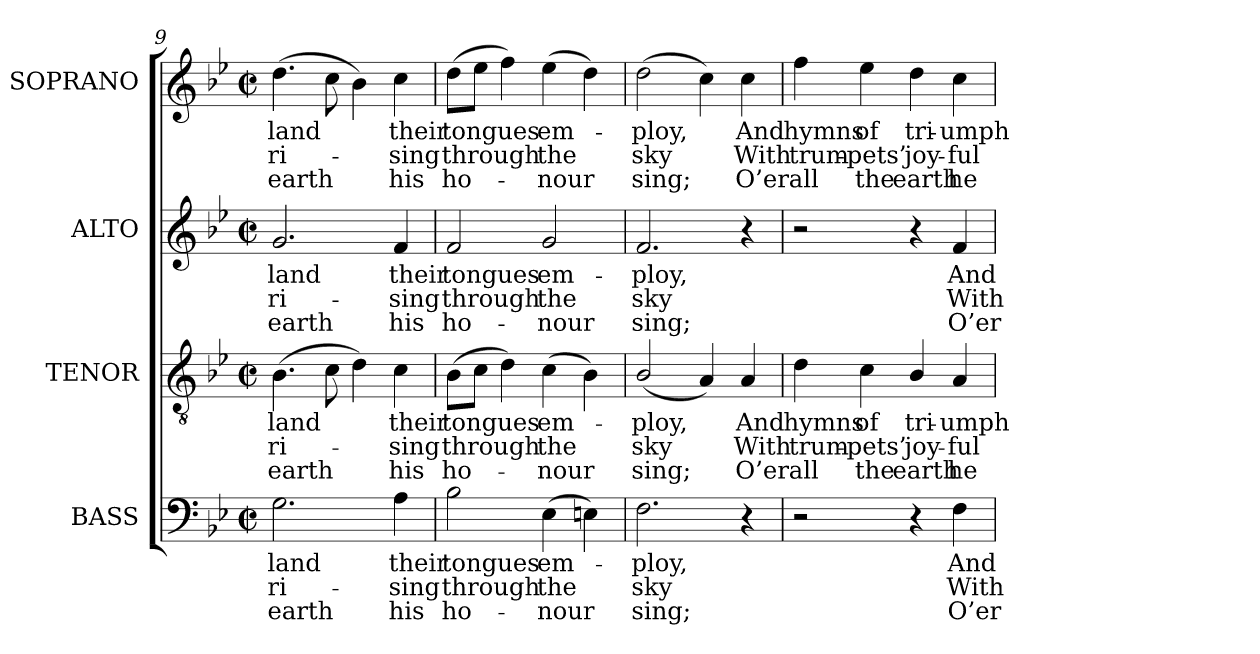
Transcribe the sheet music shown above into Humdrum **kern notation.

**kern	**text	**text	**text	**kern	**text	**text	**text	**kern	**text	**text	**text	**kern	**text	**text	**text
*part4	*part4	*part4	*part4	*part3	*part3	*part3	*part3	*part2	*part2	*part2	*part2	*part1	*part1	*part1	*part1
*staff4	*staff4	*staff4	*staff4	*staff3	*staff3	*staff3	*staff3	*staff2	*staff2	*staff2	*staff2	*staff1	*staff1	*staff1	*staff1
*I"BASS	*	*	*	*I"TENOR	*	*	*	*I"ALTO	*	*	*	*I"SOPRANO	*	*	*
*I'B.	*	*	*	*I'T.	*	*	*	*I'A.	*	*	*	*I'S.	*	*	*
*clefF4	*	*	*	*clefGv2	*	*	*	*clefG2	*	*	*	*clefG2	*	*	*
*	*	*	*	*ITrd7c12	*	*	*	*	*	*	*	*	*	*	*
*k[b-e-]	*	*	*	*k[b-e-]	*	*	*	*k[b-e-]	*	*	*	*k[b-e-]	*	*	*
*B-:	*	*	*	*B-:	*	*	*	*B-:	*	*	*	*B-:	*	*	*
*M2/2	*	*	*	*M2/2	*	*	*	*M2/2	*	*	*	*M2/2	*	*	*
*met(c|)	*	*	*	*met(c|)	*	*	*	*met(c|)	*	*	*	*met(c|)	*	*	*
=9	=9	=9	=9	=9	=9	=9	=9	=9	=9	=9	=9	=9	=9	=9	=9
!	!LO:LY:b:color=#000000	!LO:LY:b:color=#000000	!LO:LY:b:color=#000000	!	!	!	!	!	!	!	!	!	!	!	!
!	!	!	!	!	!LO:LY:b:color=#000000	!LO:LY:b:color=#000000	!LO:LY:b:color=#000000	!	!	!	!	!	!	!	!
!	!	!	!	!	!	!	!	!	!LO:LY:b:color=#000000	!LO:LY:b:color=#000000	!LO:LY:b:color=#000000	!	!	!	!
!	!	!	!	!	!	!	!	!	!	!	!	!	!LO:LY:b:color=#000000	!LO:LY:b:color=#000000	!LO:LY:b:color=#000000
2.Gi\	land	ri-	earth	(4.BB-i\	land	ri-	earth	2.gi/	land	ri-	earth	(4.ddi\	land	ri-	earth
.	.	.	.	8Ci\	.	.	.	.	.	.	.	8cci\	.	.	.
.	.	.	.	4Di\)	.	.	.	.	.	.	.	4b-i\)	.	.	.
!	!LO:LY:b:color=#000000	!LO:LY:b:color=#000000	!LO:LY:b:color=#000000	!	!	!	!	!	!	!	!	!	!	!	!
!	!	!	!	!	!LO:LY:b:color=#000000	!LO:LY:b:color=#000000	!LO:LY:b:color=#000000	!	!	!	!	!	!	!	!
!	!	!	!	!	!	!	!	!	!LO:LY:b:color=#000000	!LO:LY:b:color=#000000	!LO:LY:b:color=#000000	!	!	!	!
!	!	!	!	!	!	!	!	!	!	!	!	!	!LO:LY:b:color=#000000	!LO:LY:b:color=#000000	!LO:LY:b:color=#000000
4Ai\	their	-sing	his	4Ci\	their	-sing	his	4fi/	their	-sing	his	4cci\	their	-sing	his
=10	=10	=10	=10	=10	=10	=10	=10	=10	=10	=10	=10	=10	=10	=10	=10
!	!LO:LY:b:color=#000000	!LO:LY:b:color=#000000	!LO:LY:b:color=#000000	!	!	!	!	!	!	!	!	!	!	!	!
!	!	!	!	!	!LO:LY:b:color=#000000	!LO:LY:b:color=#000000	!LO:LY:b:color=#000000	!	!	!	!	!	!	!	!
!	!	!	!	!	!	!	!	!	!LO:LY:b:color=#000000	!LO:LY:b:color=#000000	!LO:LY:b:color=#000000	!	!	!	!
!	!	!	!	!	!	!	!	!	!	!	!	!	!LO:LY:b:color=#000000	!LO:LY:b:color=#000000	!LO:LY:b:color=#000000
2B-i\	tongues	through	ho-	(8BB-i\L	tongues	through	ho-	2fi/	tongues	through	ho-	(8ddi\L	tongues	through	ho-
.	.	.	.	8Ci\J	.	.	.	.	.	.	.	8ee-i\J	.	.	.
.	.	.	.	4Di\)	.	.	.	.	.	.	.	4ffi\)	.	.	.
!	!LO:LY:b:color=#000000	!LO:LY:b:color=#000000	!LO:LY:b:color=#000000	!	!	!	!	!	!	!	!	!	!	!	!
!	!	!	!	!	!LO:LY:b:color=#000000	!LO:LY:b:color=#000000	!LO:LY:b:color=#000000	!	!	!	!	!	!	!	!
!	!	!	!	!	!	!	!	!	!LO:LY:b:color=#000000	!LO:LY:b:color=#000000	!LO:LY:b:color=#000000	!	!	!	!
!	!	!	!	!	!	!	!	!	!	!	!	!	!LO:LY:b:color=#000000	!LO:LY:b:color=#000000	!LO:LY:b:color=#000000
(4E-i\	em-	the	-nour	(4Ci\	em-	the	-nour	2gi/	em-	the	-nour	(4ee-i\	em-	the	-nour
4Eni\)	.	.	.	4BB-i\)	.	.	.	.	.	.	.	4ddi\)	.	.	.
=11	=11	=11	=11	=11	=11	=11	=11	=11	=11	=11	=11	=11	=11	=11	=11
!	!LO:LY:b:color=#000000	!LO:LY:b:color=#000000	!LO:LY:b:color=#000000	!	!	!	!	!	!	!	!	!	!	!	!
!	!	!	!	!	!LO:LY:b:color=#000000	!LO:LY:b:color=#000000	!LO:LY:b:color=#000000	!	!	!	!	!	!	!	!
!	!	!	!	!	!	!	!	!	!LO:LY:b:color=#000000	!LO:LY:b:color=#000000	!LO:LY:b:color=#000000	!	!	!	!
!	!	!	!	!	!	!	!	!	!	!	!	!	!LO:LY:b:color=#000000	!LO:LY:b:color=#000000	!LO:LY:b:color=#000000
2.Fi\	-ploy,	sky	sing;	(2BB-i/	-ploy,	sky	sing;	2.fi/	-ploy,	sky	sing;	(2ddi\	-ploy,	sky	sing;
.	.	.	.	4AAi/)	.	.	.	.	.	.	.	4cci\)	.	.	.
!	!	!	!	!	!LO:LY:b:color=#000000	!LO:LY:b:color=#000000	!LO:LY:b:color=#000000	!	!	!	!	!	!	!	!
!	!	!	!	!	!	!	!	!	!	!	!	!	!LO:LY:b:color=#000000	!LO:LY:b:color=#000000	!LO:LY:b:color=#000000
4r	.	.	.	4AAi/	And	With	O’er	4r	.	.	.	4cci\	And	With	O’er
=12	=12	=12	=12	=12	=12	=12	=12	=12	=12	=12	=12	=12	=12	=12	=12
!	!	!	!	!	!LO:LY:b:color=#000000	!LO:LY:b:color=#000000	!LO:LY:b:color=#000000	!	!	!	!	!	!	!	!
!	!	!	!	!	!	!	!	!	!	!	!	!	!LO:LY:b:color=#000000	!LO:LY:b:color=#000000	!LO:LY:b:color=#000000
2r	.	.	.	4Di\	hymns	trum-	all	2r	.	.	.	4ffi\	hymns	trum-	all
!	!	!	!	!	!LO:LY:b:color=#000000	!LO:LY:b:color=#000000	!LO:LY:b:color=#000000	!	!	!	!	!	!	!	!
!	!	!	!	!	!	!	!	!	!	!	!	!	!LO:LY:b:color=#000000	!LO:LY:b:color=#000000	!LO:LY:b:color=#000000
.	.	.	.	4Ci\	of	-pets’	the	.	.	.	.	4ee-i\	of	-pets’	the
!	!	!	!	!	!LO:LY:b:color=#000000	!LO:LY:b:color=#000000	!LO:LY:b:color=#000000	!	!	!	!	!	!	!	!
!	!	!	!	!	!	!	!	!	!	!	!	!	!LO:LY:b:color=#000000	!LO:LY:b:color=#000000	!LO:LY:b:color=#000000
4r	.	.	.	4BB-i/	tri-	joy-	earth	4r	.	.	.	4ddi\	tri-	joy-	earth
!	!LO:LY:b:color=#000000	!LO:LY:b:color=#000000	!LO:LY:b:color=#000000	!	!	!	!	!	!	!	!	!	!	!	!
!	!	!	!	!	!LO:LY:b:color=#000000	!LO:LY:b:color=#000000	!LO:LY:b:color=#000000	!	!	!	!	!	!	!	!
!	!	!	!	!	!	!	!	!	!LO:LY:b:color=#000000	!LO:LY:b:color=#000000	!LO:LY:b:color=#000000	!	!	!	!
!	!	!	!	!	!	!	!	!	!	!	!	!	!LO:LY:b:color=#000000	!LO:LY:b:color=#000000	!LO:LY:b:color=#000000
4Fi\	And	With	O’er	4AAi/	-umph	-ful	he	4fi/	And	With	O’er	4cci\	-umph	-ful	he
=	=	=	=	=	=	=	=	=	=	=	=	=	=	=	=
*-	*-	*-	*-	*-	*-	*-	*-	*-	*-	*-	*-	*-	*-	*-	*-
